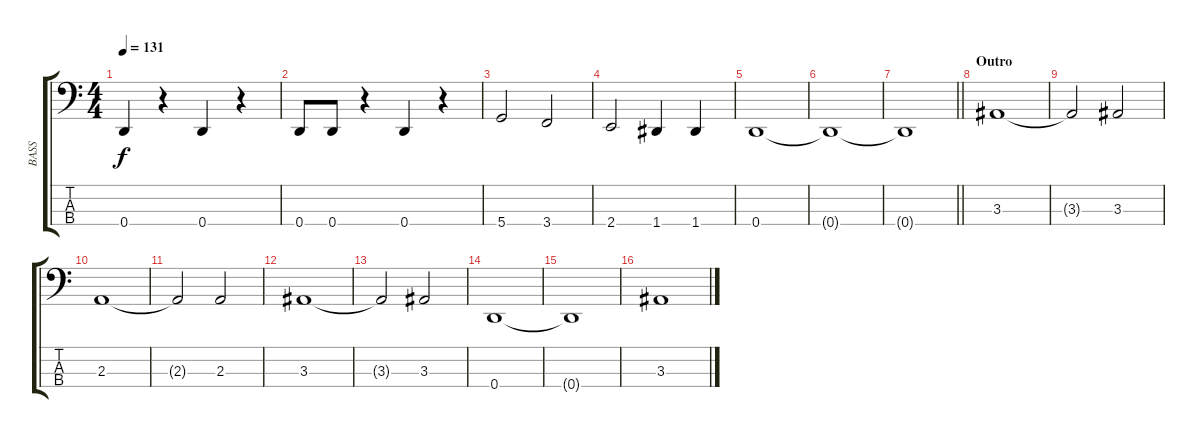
\track ("BASS" "BASS") {instrument electricbassfinger}
\staff {score tabs}
\tuning (F2 C2 G1 D1) {hide}
\ts (4 4)
\tempo 131
\clef f4
\ks c
0.4.4{dy f} r.4 0.4.4 r.4 |
0.4.8 0.4.8 r.4 0.4.4 r.4 |
5.4.2 3.4.2 |
2.4.2 1.4.4 1.4.4 |
0.4.1 |
0.4{t}.1 |
\barLineRight lightlight
0.4{t}.1 |
\section ("" "Outro")
3.3.1 |
3.3{t}.2 3.3.2 |
2.3.1 |
2.3{t}.2 2.3.2 |
3.3.1 |
3.3{t}.2 3.3.2 |
0.4.1 |
0.4{t}.1 |
3.3.1
